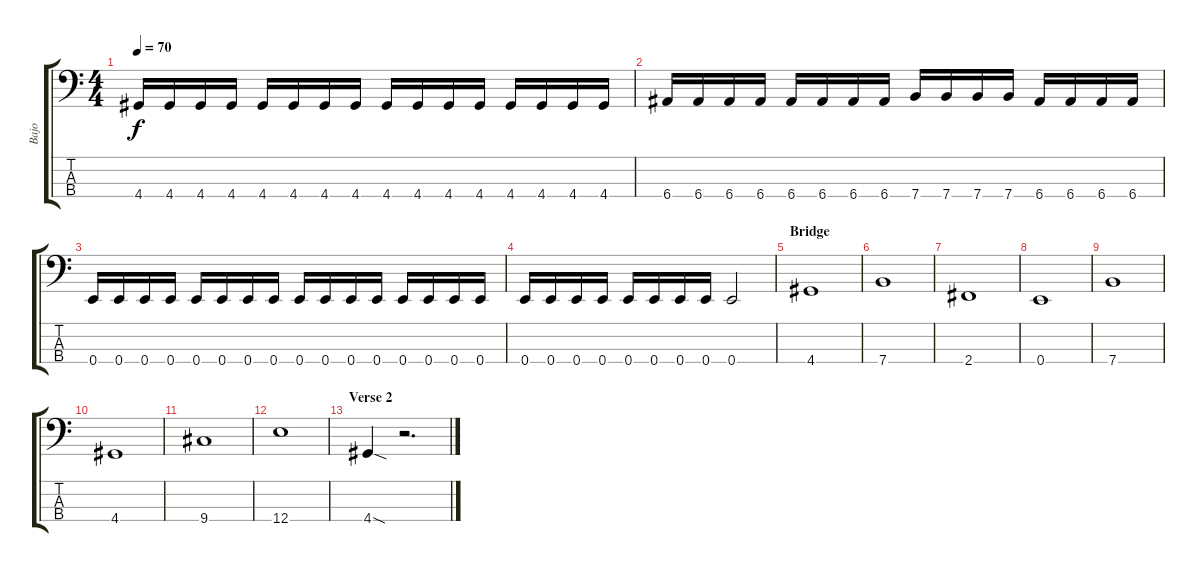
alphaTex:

\track ("Bajo" "Bajo") {instrument electricbassfinger}
\staff {score tabs}
\tuning (G2 D2 A1 E1) {hide}
\ts (4 4)
\tempo 70
\clef f4
\ks c
4.4.16{dy f} 4.4.16 4.4.16 4.4.16 4.4.16 4.4.16 4.4.16 4.4.16 4.4.16 4.4.16 4.4.16 4.4.16 4.4.16 4.4.16 4.4.16 4.4.16 |
6.4.16 6.4.16 6.4.16 6.4.16 6.4.16 6.4.16 6.4.16 6.4.16 7.4.16 7.4.16 7.4.16 7.4.16 6.4.16 6.4.16 6.4.16 6.4.16 |
0.4.16 0.4.16 0.4.16 0.4.16 0.4.16 0.4.16 0.4.16 0.4.16 0.4.16 0.4.16 0.4.16 0.4.16 0.4.16 0.4.16 0.4.16 0.4.16 |
0.4.16 0.4.16 0.4.16 0.4.16 0.4.16 0.4.16 0.4.16 0.4.16 0.4.2 |
\section ("" "Bridge")
4.4.1 |
7.4.1 |
2.4.1 |
0.4.1 |
7.4.1 |
4.4.1 |
9.4.1 |
12.4.1 |
\section ("" "Verse 2")
4.4{sod}.4 r.2{d}
